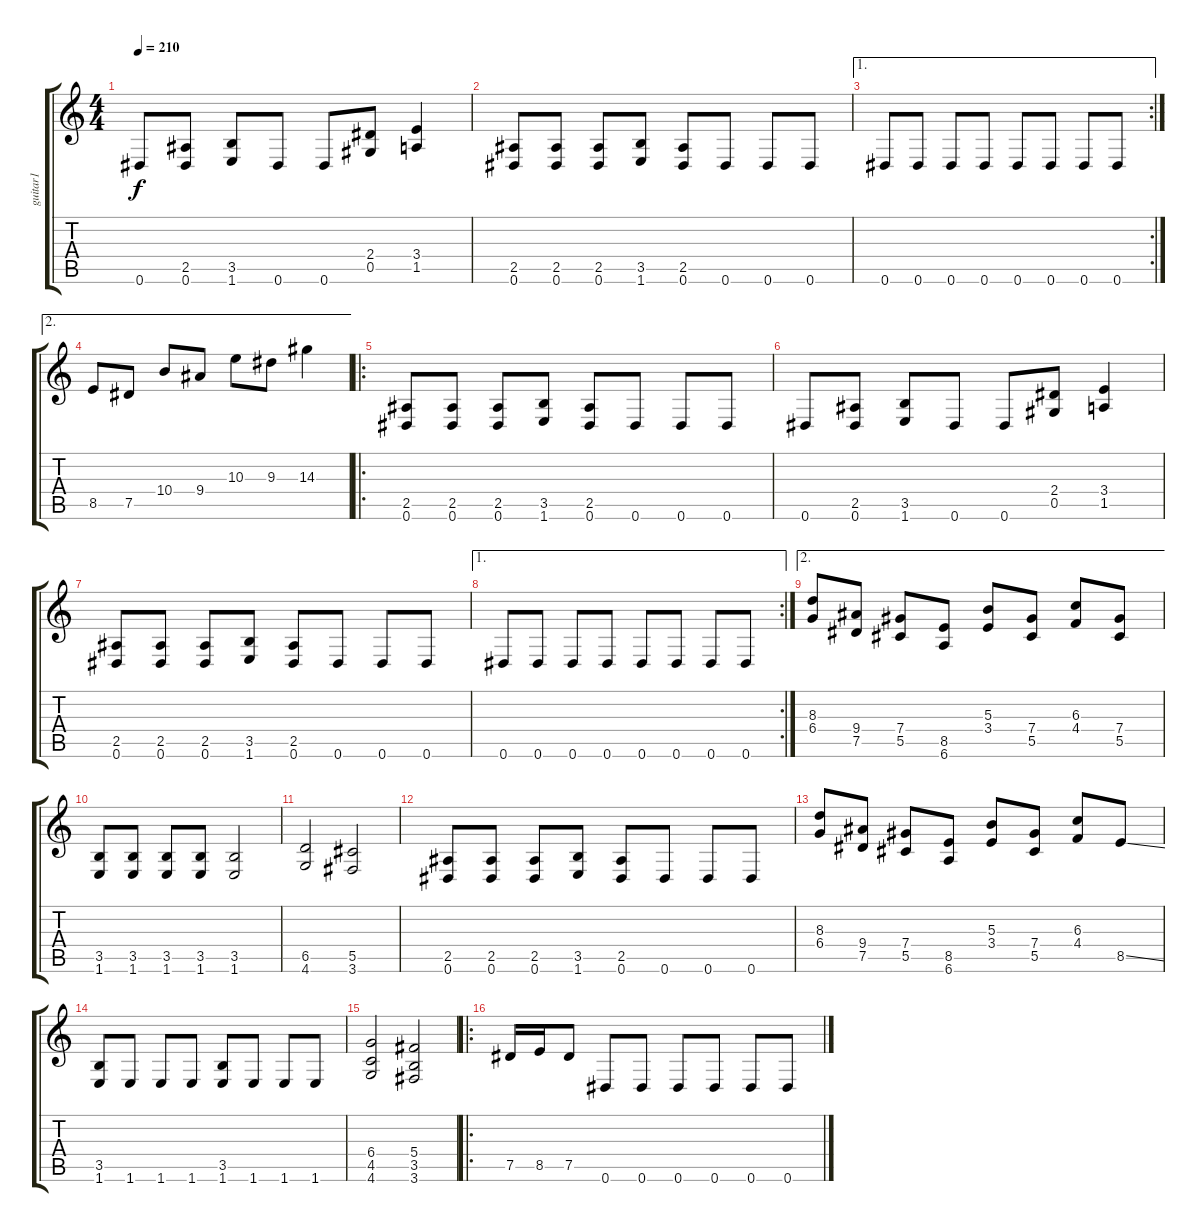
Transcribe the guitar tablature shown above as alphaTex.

\track ("guitar1" "guitar1") {instrument overdrivenguitar}
\staff {score tabs}
\tuning (Eb4 Bb3 Gb3 Db3 Ab2 Eb2) {hide}
\ts (4 4)
\tempo 210
\clef g2
\ks c
0.6.8{dy f} (2.5 0.6).8 (3.5 1.6).8 0.6.8 0.6.8 (2.4 0.5).8 (3.4 1.5).4 |
(2.5 0.6).8 (2.5 0.6).8 (2.5 0.6).8 (3.5 1.6).8 (2.5 0.6).8 0.6.8 0.6.8 0.6.8 |
\ae 1
\rc 2
0.6.8 0.6.8 0.6.8 0.6.8 0.6.8 0.6.8 0.6.8 0.6.8 |
\ae 2
8.5.8 7.5.8 10.4.8 9.4.8 10.3.8 9.3.8 14.3.4 |
\ro
(2.5 0.6).8 (2.5 0.6).8 (2.5 0.6).8 (3.5 1.6).8 (2.5 0.6).8 0.6.8 0.6.8 0.6.8 |
0.6.8 (2.5 0.6).8 (3.5 1.6).8 0.6.8 0.6.8 (2.4 0.5).8 (3.4 1.5).4 |
(2.5 0.6).8 (2.5 0.6).8 (2.5 0.6).8 (3.5 1.6).8 (2.5 0.6).8 0.6.8 0.6.8 0.6.8 |
\ae 1
\rc 2
0.6.8 0.6.8 0.6.8 0.6.8 0.6.8 0.6.8 0.6.8 0.6.8 |
\ae 2
(8.3 6.4).8 (9.4 7.5).8 (7.4 5.5).8 (8.5 6.6).8 (5.3 3.4).8 (7.4 5.5).8 (6.3 4.4).8 (7.4 5.5).8 |
(3.5 1.6).8 (3.5 1.6).8 (3.5 1.6).8 (3.5 1.6).8 (3.5 1.6).2 |
(6.5 4.6).2 (5.5 3.6).2 |
(2.5 0.6).8 (2.5 0.6).8 (2.5 0.6).8 (3.5 1.6).8 (2.5 0.6).8 0.6.8 0.6.8 0.6.8 |
(8.3 6.4).8 (9.4 7.5).8 (7.4 5.5).8 (8.5 6.6).8 (5.3 3.4).8 (7.4 5.5).8 (6.3 4.4).8 8.5{ss}.8 |
(3.5 1.6).8 1.6.8 1.6.8 1.6.8 (3.5 1.6).8 1.6.8 1.6.8 1.6.8 |
(6.4 4.5 4.6).2 (5.4 3.5 3.6).2 |
\ro
7.5.16 8.5.16 7.5.8 0.6.8 0.6.8 0.6.8 0.6.8 0.6.8 0.6.8
